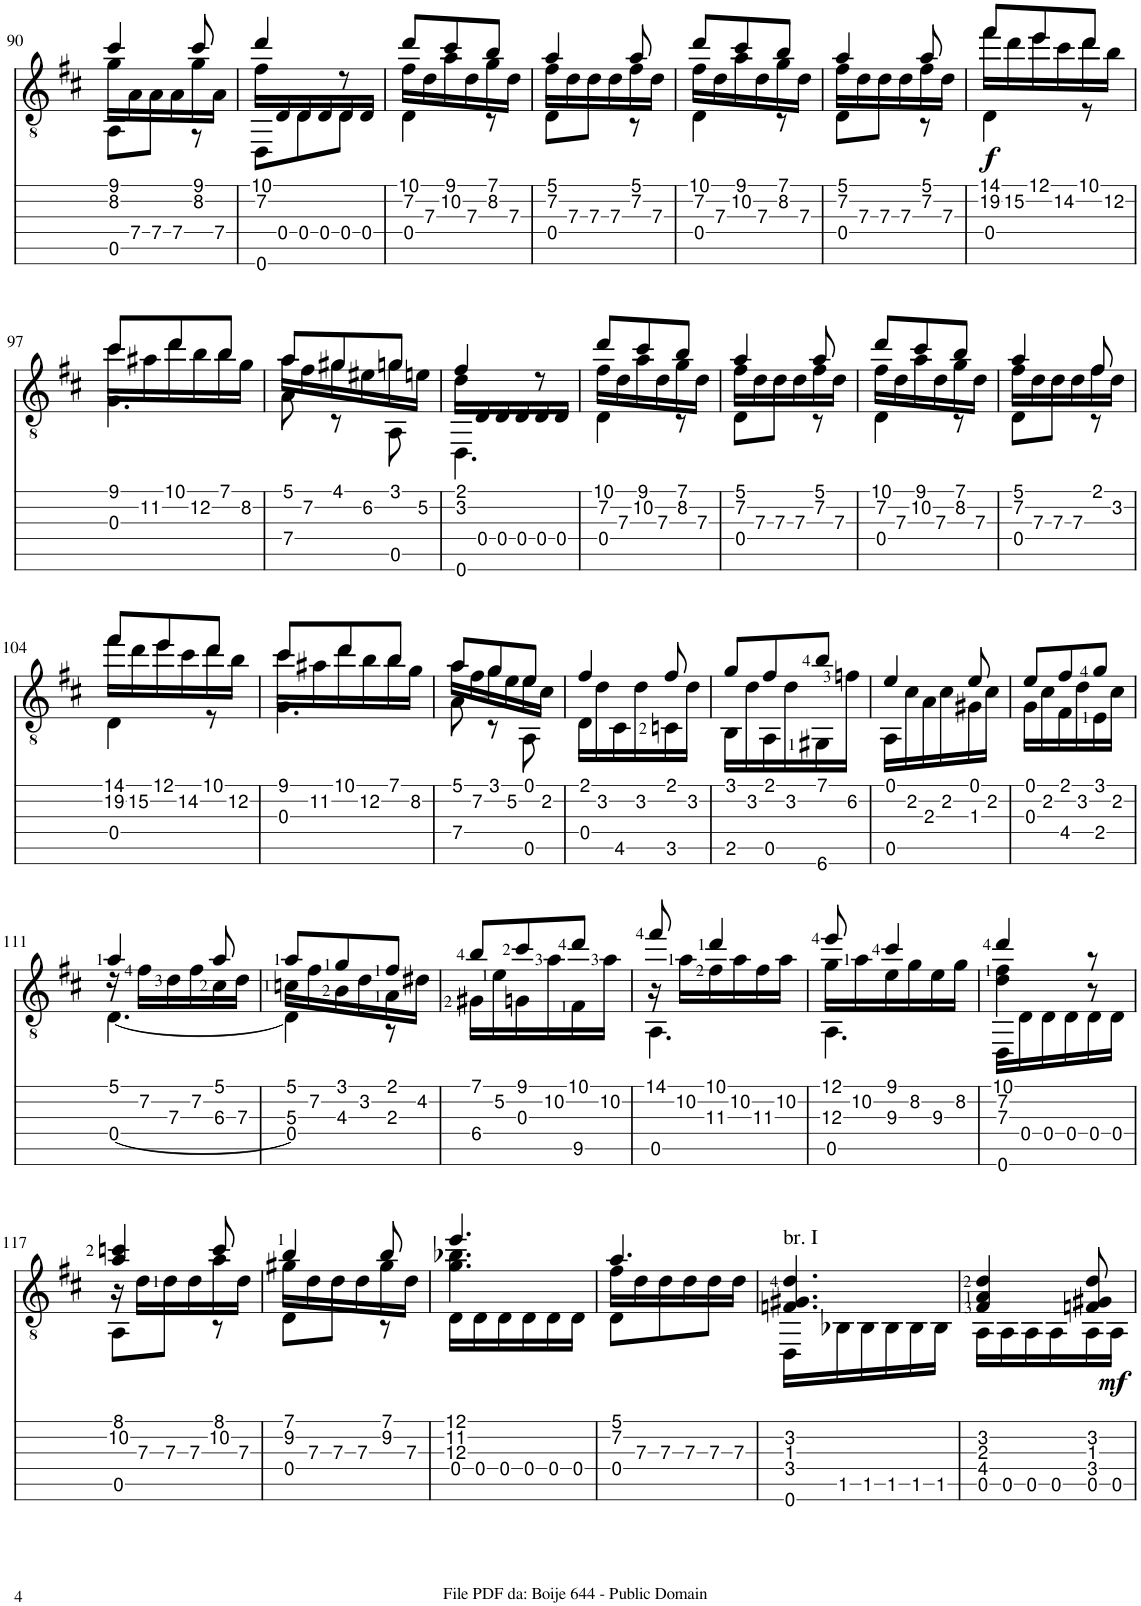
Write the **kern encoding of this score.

**kern	**kern	**dynam
*part1	*part1	*part1
*staff2	*staff1	*staff1/2
*I"Guitar	*	*
*I'Guit.	*	*
!!LO:PB:g=z
*	*clefGv2	*
*k[f#c#]	*k[f#c#]	*
*M3/8	*M3/8	*
=90	=90	=90
*^	*^	*
*	*^	*	*^	*
4cc#	16gLL	8AAL	4cc#/	16g\LL	8AA\L	.
.	16A	.	.	16A\	.	.
.	16A	8AJ	.	16A\	8A\J	.
.	16A	.	.	16A\	.	.
8cc#	16g	8r	8cc#/	16g\	8r	.
.	16AJJ	.	.	16A\JJ	.	.
=91	=91	=91	=91	=91	=91	=91
4dd	16f#LL	8DDL	4dd/	16f#\LL	8DD\L	.
.	16D	.	.	16D/	.	.
.	16D	8D	.	16D/	8D\	.
.	16D	.	.	16D/	.	.
8r	16D	8DJ	8r	16D/	8D\J	.
.	16DJJ	.	.	16D/JJ	.	.
=92	=92	=92	=92	=92	=92	=92
8ddL	16f#LL	4D	8dd/L	16f#\LL	4D\	.
.	16d	.	.	16d\	.	.
8cc#	16a	.	8cc#/	16a\	.	.
.	16d	.	.	16d\	.	.
8bJ	16g	8r	8b/J	16g\	8r	.
.	16dJJ	.	.	16d\JJ	.	.
=93	=93	=93	=93	=93	=93	=93
4a	16f#LL	8DL	4a/	16f#\LL	8D\L	.
.	16d	.	.	16d\	.	.
.	16d	8dJ	.	16d\	8d\J	.
.	16d	.	.	16d\	.	.
8a	16f#	8r	8a/	16f#\	8r	.
.	16dJJ	.	.	16d\JJ	.	.
=94	=94	=94	=94	=94	=94	=94
8ddL	16f#LL	4D	8dd/L	16f#\LL	4D\	.
.	16d	.	.	16d\	.	.
8cc#	16a	.	8cc#/	16a\	.	.
.	16d	.	.	16d\	.	.
8bJ	16g	8r	8b/J	16g\	8r	.
.	16dJJ	.	.	16d\JJ	.	.
=95	=95	=95	=95	=95	=95	=95
4a	16f#LL	8DL	4a/	16f#\LL	8D\L	.
.	16d	.	.	16d\	.	.
.	16d	8dJ	.	16d\	8d\J	.
.	16d	.	.	16d\	.	.
8a	16f#	8r	8a/	16f#\	8r	.
.	16dJJ	.	.	16d\JJ	.	.
=96	=96	=96	=96	=96	=96	=96
!	!	!	!	!	!	!LO:DY:b
8ff#L	16ff#LL	4D	8ff#/L	16ff#\LL	4D\	f
.	16dd	.	.	16dd\	.	.
8ee	16ee	.	8ee/	16ee\	.	.
.	16cc#	.	.	16cc#\	.	.
8ddJ	16dd	8r	8dd/J	16dd\	8r	.
.	16bJJ	.	.	16b\JJ	.	.
!!LO:LB:g=z	!!	!!
=97	=97	=97	=97	=97	=97	=97
8cc#L	16cc#LL	4.G	8cc#/L	16cc#\LL	4.G\	.
.	16a#	.	.	16a#X\	.	.
8dd	16dd	.	8dd/	16dd\	.	.
.	16b	.	.	16b\	.	.
8bJ	16b	.	8b/J	16b\	.	.
.	16gJJ	.	.	16g\JJ	.	.
=98	=98	=98	=98	=98	=98	=98
8aL	16aLL	8A	8a/L	16a\LL	8A\	.
.	16f#	.	.	16f#\	.	.
8g#	16g#	8r	8g#X/	16g#\	8r	.
.	16e#	.	.	16e#X\	.	.
8gJ	16g	8AA	8gn/J	16g\	8AA\	.
.	16eJJ	.	.	16en\JJ	.	.
=99	=99	=99	=99	=99	=99	=99
4f#	16dLL	4.DD	4f#/	16d\LL	4.DD\	.
.	16D	.	.	16D/	.	.
.	16D	.	.	16D/	.	.
.	16D	.	.	16D/	.	.
8r	16D	.	8r	16D/	.	.
.	16DJJ	.	.	16D/JJ	.	.
=100	=100	=100	=100	=100	=100	=100
8ddL	16f#LL	4D	8dd/L	16f#\LL	4D\	.
.	16d	.	.	16d\	.	.
8cc#	16a	.	8cc#/	16a\	.	.
.	16d	.	.	16d\	.	.
8bJ	16g	8r	8b/J	16g\	8r	.
.	16dJJ	.	.	16d\JJ	.	.
=101	=101	=101	=101	=101	=101	=101
4a	16f#LL	8DL	4a/	16f#\LL	8D\L	.
.	16d	.	.	16d\	.	.
.	16d	8dJ	.	16d\	8d\J	.
.	16d	.	.	16d\	.	.
8a	16f#	8r	8a/	16f#\	8r	.
.	16dJJ	.	.	16d\JJ	.	.
=102	=102	=102	=102	=102	=102	=102
8ddL	16f#LL	4D	8dd/L	16f#\LL	4D\	.
.	16d	.	.	16d\	.	.
8cc#	16a	.	8cc#/	16a\	.	.
.	16d	.	.	16d\	.	.
8bJ	16g	8r	8b/J	16g\	8r	.
.	16dJJ	.	.	16d\JJ	.	.
=103	=103	=103	=103	=103	=103	=103
4a	16f#LL	8DL	4a/	16f#\LL	8D\L	.
.	16d	.	.	16d\	.	.
.	16d	8dJ	.	16d\	8d\J	.
.	16d	.	.	16d\	.	.
8f#	16f#	8r	8f#/	16f#\	8r	.
.	16dJJ	.	.	16d\JJ	.	.
!!LO:LB:g=z	!!	!!
=104	=104	=104	=104	=104	=104	=104
8ff#L	16ff#LL	4D	8ff#/L	16ff#\LL	4D\	.
.	16dd	.	.	16dd\	.	.
8ee	16ee	.	8ee/	16ee\	.	.
.	16cc#	.	.	16cc#\	.	.
8ddJ	16dd	8r	8dd/J	16dd\	8r	.
.	16bJJ	.	.	16b\JJ	.	.
=105	=105	=105	=105	=105	=105	=105
8cc#L	16cc#LL	4.G	8cc#/L	16cc#\LL	4.G\	.
.	16a#	.	.	16a#X\	.	.
8dd	16dd	.	8dd/	16dd\	.	.
.	16b	.	.	16b\	.	.
8bJ	16b	.	8b/J	16b\	.	.
.	16gJJ	.	.	16g\JJ	.	.
=106	=106	=106	=106	=106	=106	=106
8aL	16aLL	8A	8a/L	16a\LL	8A\	.
.	16f#	.	.	16f#\	.	.
8g	16g	8r	8g/	16g\	8r	.
.	16e	.	.	16e\	.	.
8eJ	16e	8AA	8e/J	16e\	8AA\	.
.	16c#JJ	.	.	16c#\JJ	.	.
*	*v	*v	*	*	*	*
*	*	*	*v	*v	*
=107	=107	=107	=107	=107
4f#	16DLL	4f#/	16D\LL	.
.	16d	.	16d\	.
.	16C#	.	16C#\	.
.	16d	.	16d\	.
8f#	16C	8f#/	16Cn\	.
.	16dJJ	.	16d\JJ	.
=108	=108	=108	=108	=108
8gL	16BBLL	8g/L	16BB\LL	.
.	16d	.	16d\	.
8f#	16AA	8f#/	16AA\	.
.	16d	.	16d\	.
8bJ	16GG#	8b/J	16GG#X\	.
.	16fJJ	.	16fn\JJ	.
=109	=109	=109	=109	=109
4e	16AALL	4e/	16AA\LL	.
.	16c#	.	16c#\	.
.	16A	.	16A\	.
.	16c#	.	16c#\	.
8e	16G#	8e/	16G#X\	.
.	16c#JJ	.	16c#\JJ	.
=110	=110	=110	=110	=110
8eL	16GLL	8e/L	16G\LL	.
.	16c#	.	16c#\	.
8f#	16F#	8f#/	16F#\	.
.	16d	.	16d\	.
8gJ	16E	8g/J	16E\	.
.	16c#JJ	.	16c#\JJ	.
!!LO:LB:g=z
=111	=111	=111	=111	=111
*	*^	*	*^	*
4a	16r	[4.D	4a/	16r	[4.D\	.
.	16f#LL	.	.	16f#\LL	.	.
.	16d	.	.	16d\	.	.
.	16f#	.	.	16f#\	.	.
8a	16c#	.	8a/	16c#\	.	.
.	16dJJ	.	.	16d\JJ	.	.
=112	=112	=112	=112	=112	=112	=112
8aL	16cLL	4D]	8a/L	16cn\LL	4D\]	.
.	16f#	.	.	16f#\	.	.
8g	16B	.	8g/	16B\	.	.
.	16d	.	.	16d\	.	.
8f#J	16A	8r	8f#/J	16A\	8r	.
.	16d#JJ	.	.	16d#X\JJ	.	.
*	*v	*v	*	*	*	*
*	*	*	*v	*v	*
=113	=113	=113	=113	=113
8bL	16G#LL	8b/L	16G#X\LL	.
.	16e	.	16e\	.
8cc#	16G	8cc#/	16Gn\	.
.	16a	.	16a\	.
8ddJ	16F#	8dd/J	16F#\	.
.	16aJJ	.	16a\JJ	.
=114	=114	=114	=114	=114
*	*^	*	*^	*
8ff#	16r	4.AA	8ff#/	16r	4.AA\	.
.	16aLL	.	.	16a\LL	.	.
4dd	16f#	.	4dd/	16f#\	.	.
.	16a	.	.	16a\	.	.
.	16f#	.	.	16f#\	.	.
.	16aJJ	.	.	16a\JJ	.	.
=115	=115	=115	=115	=115	=115	=115
8ee	16gLL	4.AA	8ee/	16g\LL	4.AA\	.
.	16a	.	.	16a\	.	.
4cc#	16e	.	4cc#/	16e\	.	.
.	16g	.	.	16g\	.	.
.	16e	.	.	16e\	.	.
.	16gJJ	.	.	16g\JJ	.	.
=116	=116	=116	=116	=116	=116	=116
4dd	4d 4f#	16DDLL	4dd/	4d\ 4f#\	16DD\LL	.
.	.	16D	.	.	16D\	.
.	.	16D	.	.	16D\	.
.	.	16D	.	.	16D\	.
8r	8r	16D	8r	8r	16D\	.
.	.	16DJJ	.	.	16D\JJ	.
!!LO:LB:g=z	!!	!!
=117	=117	=117	=117	=117	=117	=117
4a 4cc	16r	8AAL	4a/ 4ccn/	16r	8AA\L	.
.	16dLL	.	.	16d\LL	.	.
.	16d	8dJ	.	16d\	8d\J	.
.	16d	.	.	16d\	.	.
8cc	16a	8r	8cc/	16a\	8r	.
.	16dJJ	.	.	16d\JJ	.	.
=118	=118	=118	=118	=118	=118	=118
4b	16g#LL	8DL	4b/	16g#X\LL	8D\L	.
.	16d	.	.	16d\	.	.
.	16d	8dJ	.	16d\	8d\J	.
.	16d	.	.	16d\	.	.
8b	16g#	8r	8b/	16g#\	8r	.
.	16dJJ	.	.	16d\JJ	.	.
=119	=119	=119	=119	=119	=119	=119
4.ee	4.g 4.b-	16DLL	4.ee/	4.g\ 4.b-X\	16D\LL	.
.	.	16D	.	.	16D\	.
.	.	16D	.	.	16D\	.
.	.	16D	.	.	16D\	.
.	.	16D	.	.	16D\	.
.	.	16DJJ	.	.	16D\JJ	.
=120	=120	=120	=120	=120	=120	=120
4.a	16f#LL	8DL	4.a/	16f#\LL	8D\L	.
.	16d	.	.	16d\	.	.
.	16d	8d	.	16d\	8d\	.
.	16d	.	.	16d\	.	.
.	16d	8dJ	.	16d\	8d\J	.
.	16dJJ	.	.	16d\JJ	.	.
*	*v	*v	*	*	*	*
*	*	*	*v	*v	*
=121	=121	=121	=121	=121
!	!	!LO:TX:a:t=br. I	!	!
4.F 4.G# 4.d	16DDLL	4.Fn/ 4.G#X/ 4.d/	16DD\LL	.
.	16BB-	.	16BB-X\	.
.	16BB-	.	16BB-\	.
.	16BB-	.	16BB-\	.
.	16BB-	.	16BB-\	.
.	16BB-JJ	.	16BB-\JJ	.
=122	=122	=122	=122	=122
4F# 4A 4d	16AALL	4F#/ 4A/ 4d/	16AA\LL	.
.	16AA	.	16AA\	.
.	16AA	.	16AA\	.
.	16AA	.	16AA\	.
8F 8G# 8d	16AA	8Fn/ 8G#X/ 8d/	16AA\	.
!	!	!	!	!LO:DY:a=2
.	16AAJJ	.	16AA\JJ	mf
*v	*v	*	*	*
*	*v	*v	*
=	=	=
*-	*-	*-
